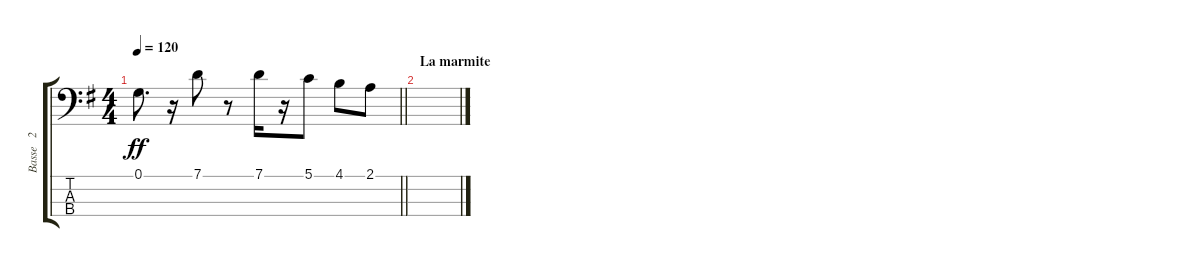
\track ("Basse   2" "Basse   2") {instrument electricbassfinger}
\staff {score tabs}
\tuning (G2 D2 A1 E1) {hide}
\ts (4 4)
\tempo 120
\clef f4
\barLineRight lightlight
\ks g
0.1.8{d dy ff} r.16 7.1.8 r.8 7.1.16 r.16 5.1.8 4.1.8 2.1.8 |
\section ("" "La marmite")
